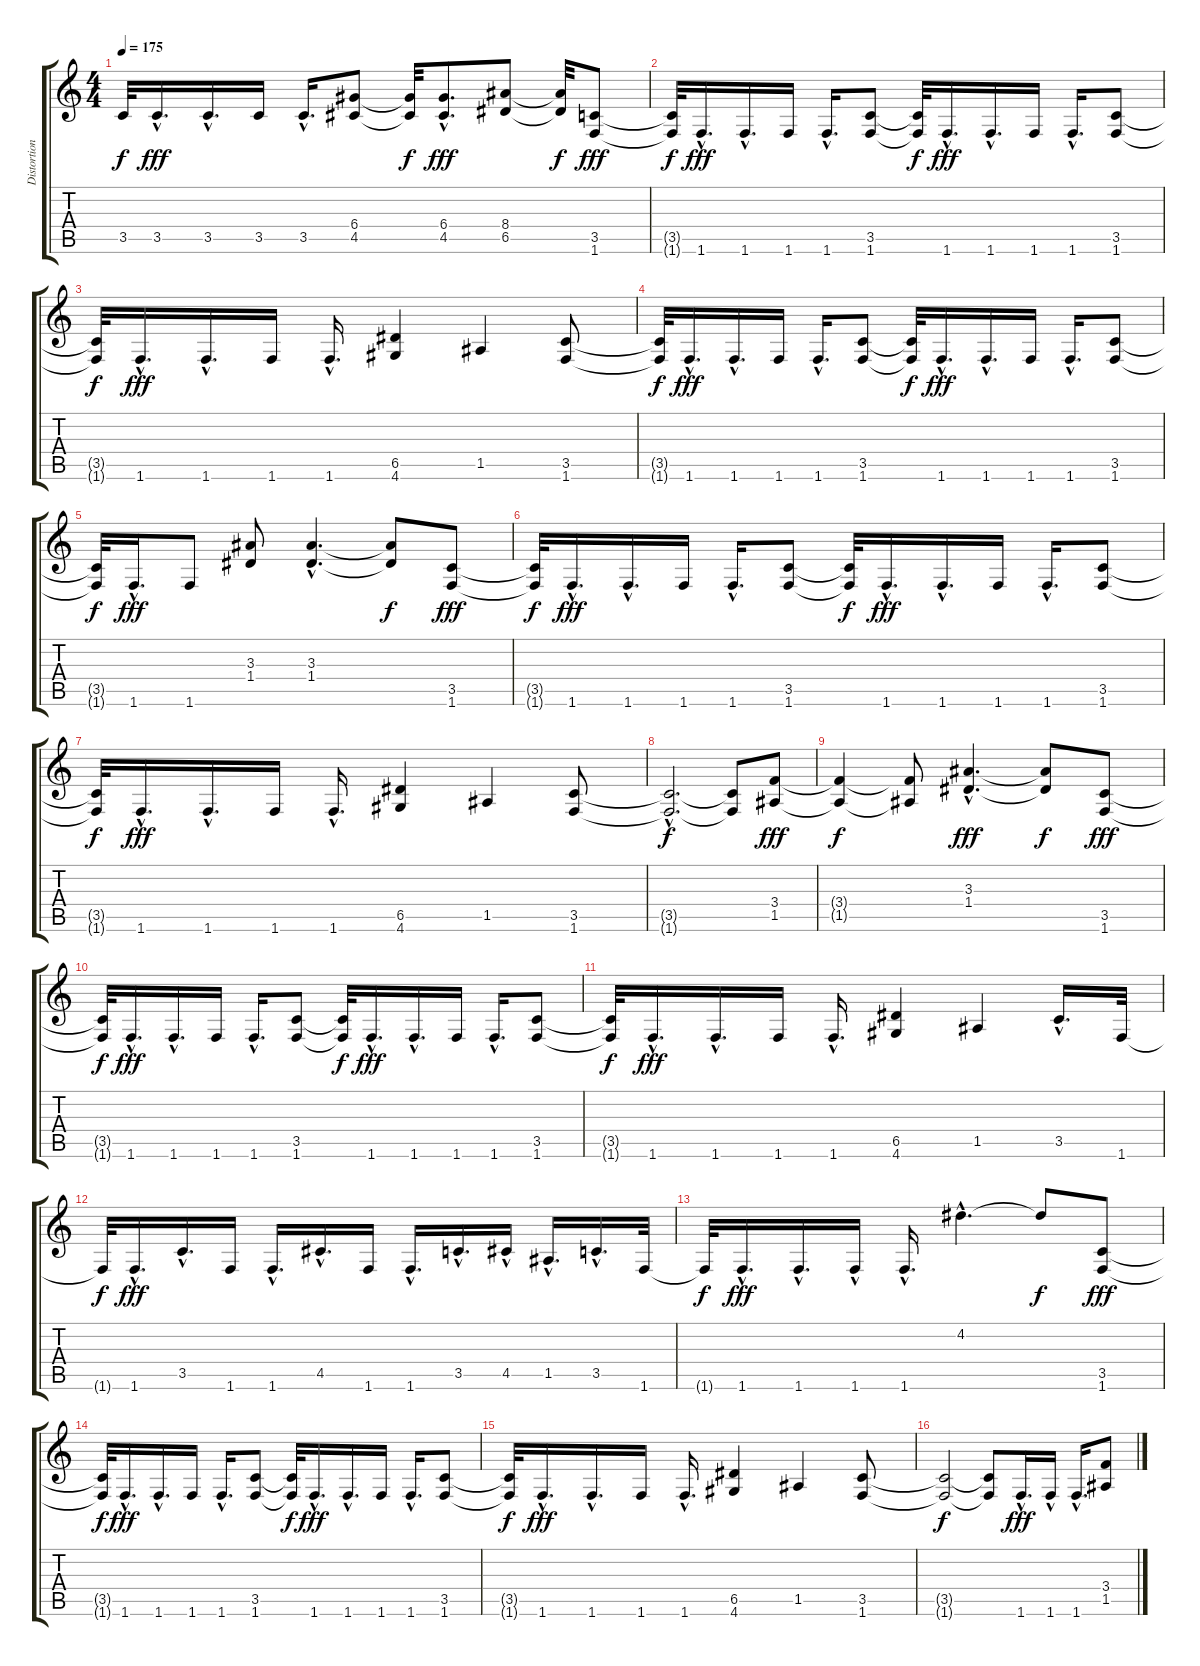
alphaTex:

\track ("Distortion guitr" "Distortion") {instrument distortionguitar}
\staff {score tabs}
\tuning (E4 B3 G3 D3 A2 E2) {hide}
\ts (4 4)
\tempo 175
\clef g2
\ks c
3.5{t}.32{dy f} 3.5{hac}.16{d dy fff} 3.5{hac}.16{d} 3.5.16 3.5{hac}.16{d} (6.4 4.5).8 (6.4{t} 4.5{t}).32{dy f} (6.4{hac} 4.5{hac}).8{d dy fff} (8.4 6.5).8 (8.4{t} 6.5{t}).32{dy f} (3.5 1.6).8{dy fff} |
(3.5{t} 1.6{t}).32{dy f} 1.6{hac}.16{d dy fff} 1.6{hac}.16{d} 1.6.16 1.6{hac}.16{d} (3.5 1.6).8 (3.5{t} 1.6{t}).32{dy f} 1.6{hac}.16{d dy fff} 1.6{hac}.16{d} 1.6.16 1.6{hac}.16{d} (3.5 1.6).8 |
(3.5{t} 1.6{t}).32{dy f} 1.6{hac}.16{d dy fff} 1.6{hac}.16{d} 1.6.16 1.6{hac}.16{d} (6.5 4.6).4 1.5.4 (3.5 1.6).8 |
(3.5{t} 1.6{t}).32{dy f} 1.6{hac}.16{d dy fff} 1.6{hac}.16{d} 1.6.16 1.6{hac}.16{d} (3.5 1.6).8 (3.5{t} 1.6{t}).32{dy f} 1.6{hac}.16{d dy fff} 1.6{hac}.16{d} 1.6.16 1.6{hac}.16{d} (3.5 1.6).8 |
(3.5{t} 1.6{t}).32{dy f} 1.6{hac}.16{d dy fff} 1.6.8 (3.3 1.4).8 (3.3{hac} 1.4{hac}).4{d} (3.3{t} 1.4{t}).8{dy f} (3.5 1.6).8{dy fff} |
(3.5{t} 1.6{t}).32{dy f} 1.6{hac}.16{d dy fff} 1.6{hac}.16{d} 1.6.16 1.6{hac}.16{d} (3.5 1.6).8 (3.5{t} 1.6{t}).32{dy f} 1.6{hac}.16{d dy fff} 1.6{hac}.16{d} 1.6.16 1.6{hac}.16{d} (3.5 1.6).8 |
(3.5{t} 1.6{t}).32{dy f} 1.6{hac}.16{d dy fff} 1.6{hac}.16{d} 1.6.16 1.6{hac}.16{d} (6.5 4.6).4 1.5.4 (3.5 1.6).8 |
(3.5{hac t} 1.6{hac t}).2{d dy f} (3.5{t} 1.6{t}).8 (3.4 1.5).8{dy fff} |
(3.4{t} 1.5{t}).4{dy f} (3.4{t} 1.5{t}).8 (3.3{hac} 1.4{hac}).4{d dy fff} (3.3{t} 1.4{t}).8{dy f} (3.5 1.6).8{dy fff} |
(3.5{t} 1.6{t}).32{dy f} 1.6{hac}.16{d dy fff} 1.6{hac}.16{d} 1.6.16 1.6{hac}.16{d} (3.5 1.6).8 (3.5{t} 1.6{t}).32{dy f} 1.6{hac}.16{d dy fff} 1.6{hac}.16{d} 1.6.16 1.6{hac}.16{d} (3.5 1.6).8 |
(3.5{t} 1.6{t}).32{dy f} 1.6{hac}.16{d dy fff} 1.6{hac}.16{d} 1.6.16 1.6{hac}.16{d} (6.5 4.6).4 1.5.4 3.5{hac}.16{d} 1.6.32 |
1.6{t}.32{dy f} 1.6{hac}.16{d dy fff} 3.5{hac}.16{d} 1.6.16 1.6{hac}.16{d} 4.5{hac}.16{d} 1.6.16 1.6{hac}.16{d} 3.5{hac}.16{d} 4.5{hac}.16 1.5{hac}.16{d} 3.5{hac}.16{d} 1.6.32 |
1.6{t}.32{dy f} 1.6{hac}.16{d dy fff} 1.6{hac}.16{d} 1.6{hac}.16 1.6{hac}.16{d} 4.2{hac}.4{d} 4.2{t}.8{dy f} (3.5 1.6).8{dy fff} |
(3.5{t} 1.6{t}).32{dy f} 1.6{hac}.16{d dy fff} 1.6{hac}.16{d} 1.6.16 1.6{hac}.16{d} (3.5 1.6).8 (3.5{t} 1.6{t}).32{dy f} 1.6{hac}.16{d dy fff} 1.6{hac}.16{d} 1.6.16 1.6{hac}.16{d} (3.5 1.6).8 |
(3.5{t} 1.6{t}).32{dy f} 1.6{hac}.16{d dy fff} 1.6{hac}.16{d} 1.6.16 1.6{hac}.16{d} (6.5 4.6).4 1.5.4 (3.5 1.6).8 |
(3.5{t} 1.6{t}).2{dy f} (3.5{t} 1.6{t}).8 1.6{hac}.16{d dy fff} 1.6{hac}.16 1.6{hac}.16{d} (3.4 1.5).8
